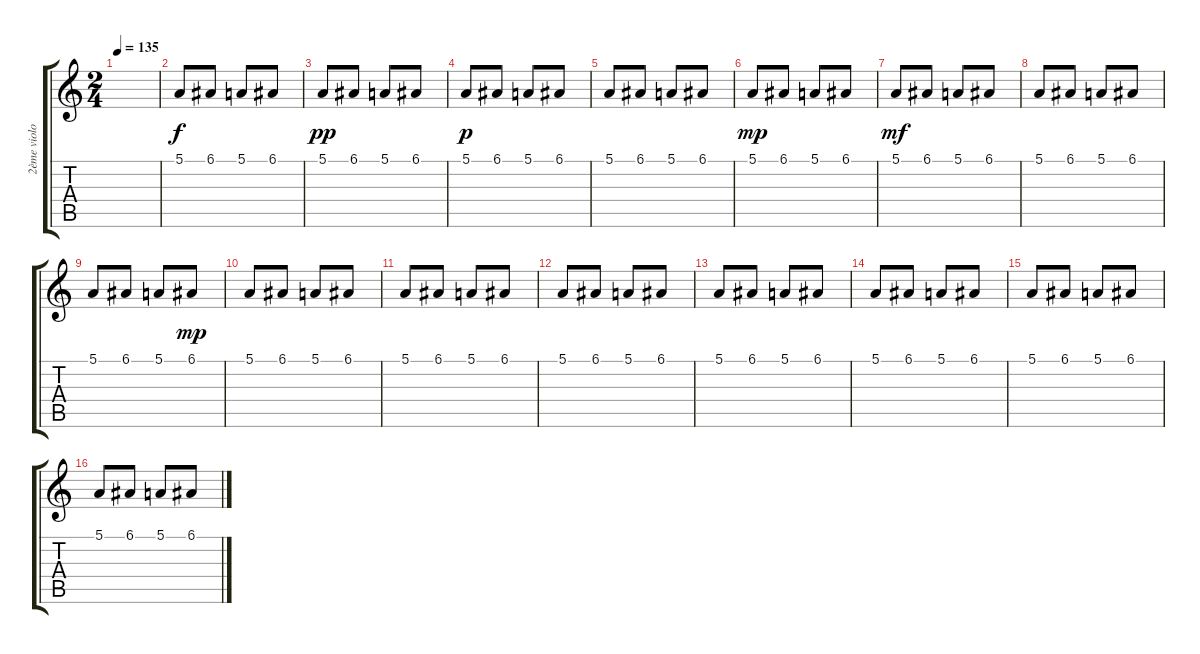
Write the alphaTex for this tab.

\track ("2ème violon 2" "2ème violo") {instrument violin}
\staff {score tabs}
\tuning (E4 B3 G3 D3 A2 E2) {hide}
\ts (2 4)
\tempo 135
\clef g2
\ks c
|
5.1.8 6.1.8 5.1.8 6.1.8 |
5.1.8{dy pp} 6.1.8 5.1.8 6.1.8 |
5.1.8{dy p} 6.1.8 5.1.8 6.1.8 |
5.1.8 6.1.8 5.1.8 6.1.8 |
5.1.8{dy mp} 6.1.8 5.1.8 6.1.8 |
5.1.8{dy mf} 6.1.8 5.1.8 6.1.8 |
5.1.8 6.1.8 5.1.8 6.1.8 |
5.1.8 6.1.8 5.1.8 6.1.8{dy mp} |
5.1.8 6.1.8 5.1.8 6.1.8 |
5.1.8 6.1.8 5.1.8 6.1.8 |
5.1.8 6.1.8 5.1.8 6.1.8 |
5.1.8 6.1.8 5.1.8 6.1.8 |
5.1.8 6.1.8 5.1.8 6.1.8 |
5.1.8 6.1.8 5.1.8 6.1.8 |
5.1.8 6.1.8 5.1.8 6.1.8
